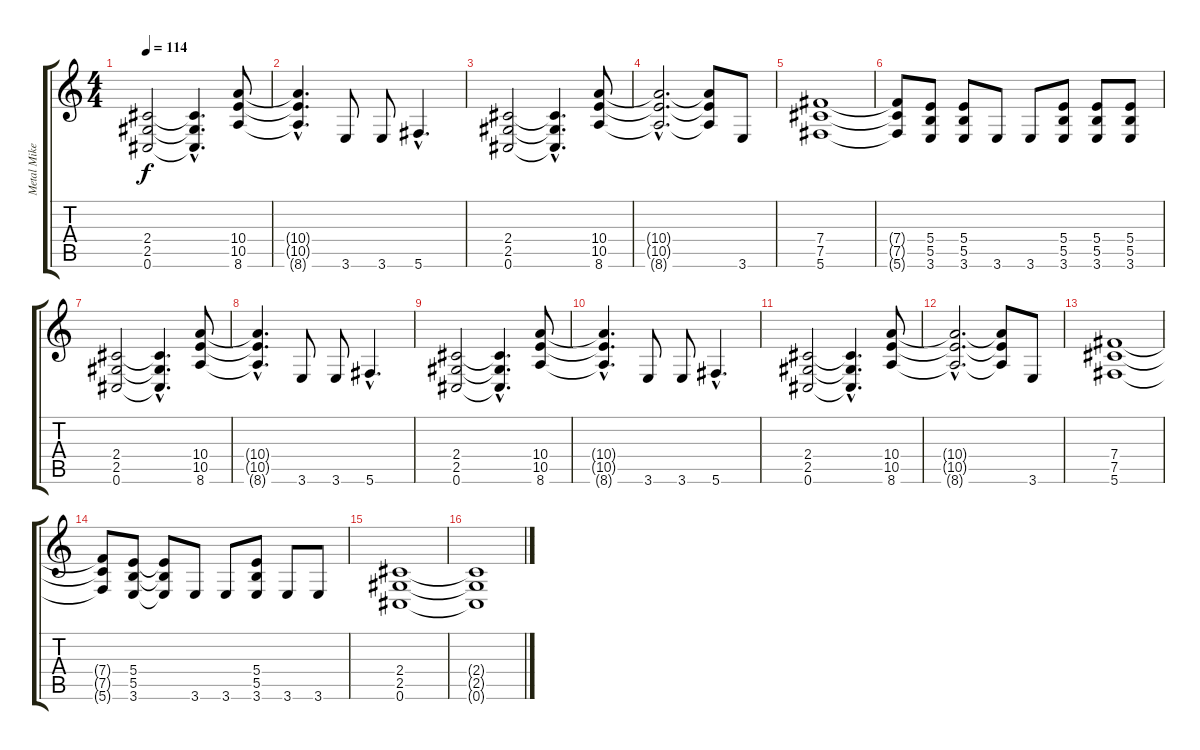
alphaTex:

\track ("Metal Mike" "Metal Mike") {instrument distortionguitar}
\staff {score tabs}
\tuning (Db4 Ab3 E3 B2 Gb2 Db2) {hide}
\ts (4 4)
\tempo 114
\clef g2
\ks c
(2.4 2.5 0.6).2{dy f} (2.4{hac t} 2.5{hac t} 0.6{hac t}).4{d} (10.4 10.5 8.6).8 |
(10.4{hac t} 10.5{hac t} 8.6{hac t}).4{d} 3.6.8 3.6.8 5.6{hac}.4{d} |
(2.4 2.5 0.6).2 (2.4{hac t} 2.5{hac t} 0.6{hac t}).4{d} (10.4 10.5 8.6).8 |
(10.4{hac t} 10.5{hac t} 8.6{hac t}).2{d} (10.4{t} 10.5{t} 8.6{t}).8 3.6.8 |
(7.4 7.5 5.6).1 |
(7.4{t} 7.5{t} 5.6{t}).8 (5.4 5.5 3.6).8 (5.4 5.5 3.6).8 3.6.8 3.6.8 (5.4 5.5 3.6).8 (5.4 5.5 3.6).8 (5.4 5.5 3.6).8 |
(2.4 2.5 0.6).2 (2.4{hac t} 2.5{hac t} 0.6{hac t}).4{d} (10.4 10.5 8.6).8 |
(10.4{hac t} 10.5{hac t} 8.6{hac t}).4{d} 3.6.8 3.6.8 5.6{hac}.4{d} |
(2.4 2.5 0.6).2 (2.4{hac t} 2.5{hac t} 0.6{hac t}).4{d} (10.4 10.5 8.6).8 |
(10.4{hac t} 10.5{hac t} 8.6{hac t}).4{d} 3.6.8 3.6.8 5.6{hac}.4{d} |
(2.4 2.5 0.6).2 (2.4{hac t} 2.5{hac t} 0.6{hac t}).4{d} (10.4 10.5 8.6).8 |
(10.4{hac t} 10.5{hac t} 8.6{hac t}).2{d} (10.4{t} 10.5{t} 8.6{t}).8 3.6.8 |
(7.4 7.5 5.6).1 |
(7.4{t} 7.5{t} 5.6{t}).8 (5.4 5.5 3.6).8 (5.4{t} 5.5{t} 3.6{t}).8 3.6.8 3.6.8 (5.4 5.5 3.6).8 3.6.8 3.6.8 |
(2.4 2.5 0.6).1 |
(2.4{t} 2.5{t} 0.6{t}).1{volume 7}
